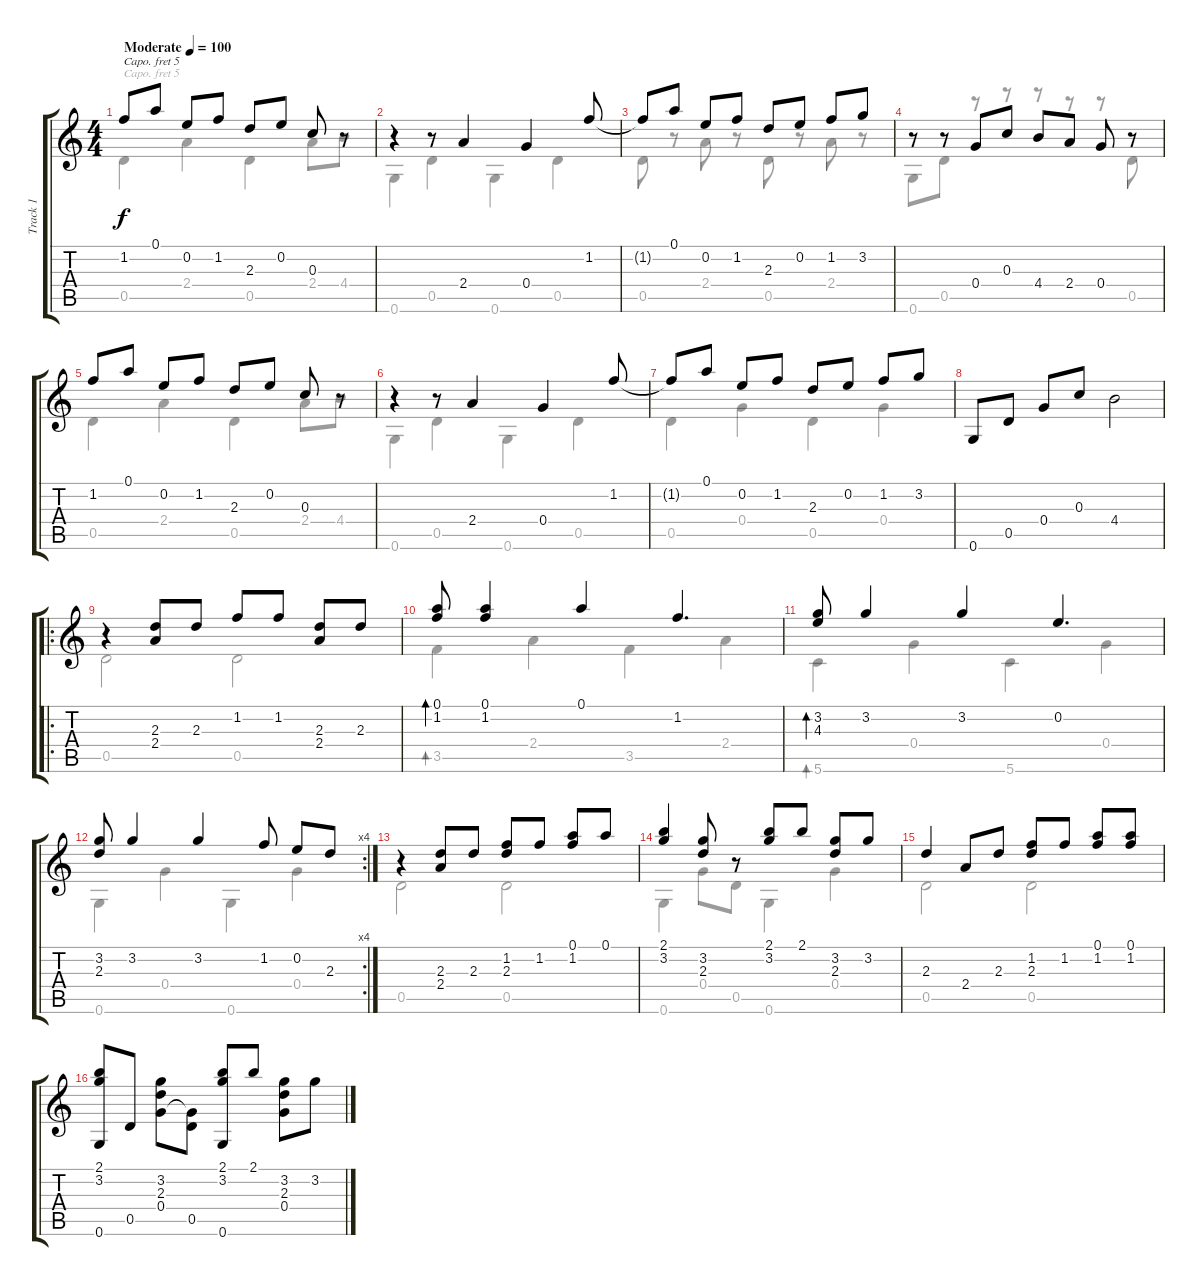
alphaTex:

\track ("Track 1" "Track 1") {instrument acousticguitarnylon}
\staff {score tabs}
\capo 5
\tuning (E4 B3 G3 D3 A2 D2) {hide}
\voice
\ts (4 4)
\tempo (100 "Moderate")
\clef g2
\ks c
1.2.8{dy f instrument acousticguitarnylon} 0.1.8 0.2.8 1.2.8 2.3.8 0.2.8 0.3.8 r.8 |
r.4 r.8 2.4.4 0.4.4 1.2.8 |
1.2{t}.8 0.1.8 0.2.8 1.2.8 2.3.8 0.2.8 1.2.8 3.2.8 |
r.8 r.8 0.4.8 0.3.8 4.4.8 2.4.8 0.4.8 r.8 |
1.2.8 0.1.8 0.2.8 1.2.8 2.3.8 0.2.8 0.3.8 r.8 |
r.4 r.8 2.4.4 0.4.4 1.2.8 |
1.2{t}.8 0.1.8 0.2.8 1.2.8 2.3.8 0.2.8 1.2.8 3.2.8 |
0.6.8 0.5.8 0.4.8 0.3.8 4.4.2 |
\ro
r.4 (2.3 2.4).8 2.3.8 1.2.8 1.2.8 (2.3 2.4).8 2.3.8 |
(0.1 1.2).8{bd 120} (0.1 1.2).4 0.1.4 1.2.4{d} |
(3.2 4.3).8{bd 120} 3.2.4 3.2.4 0.2.4{d} |
\rc 4
(3.2 2.3).8 3.2.4 3.2.4 1.2.8 0.2.8 2.3.8 |
r.4 (2.3 2.4).8 2.3.8 (1.2 2.3).8 1.2.8 (0.1 1.2).8 0.1.8 |
(2.1 3.2).4 (3.2 2.3).8 r.8 (2.1 3.2).8 2.1.8 (3.2 2.3).8 3.2.8 |
2.3.4 2.4.8 2.3.8 (1.2 2.3).8 1.2.8 (0.1 1.2).8 (0.1 1.2).8 |
(2.1 3.2 0.6).8 0.5.8 (3.2 2.3 0.4).8 (0.4{t} 0.5).8 (2.1 3.2 0.6).8 2.1.8 (3.2 2.3 0.4).8 3.2.8
\voice
\clef g2
\ottava regular
\simile none
\ks c
0.5.4{dy f} 2.4.4 0.5.4 2.4.8 4.4.8 |
0.6.4 0.5.4 0.6.4 0.5.4 |
0.5.8 r.8 2.4.8 r.8 0.5.8 r.8 2.4.8 r.8 |
0.6.8 0.5.8 r.8 r.8 r.8 r.8 r.8 0.5.8 |
0.5.4 2.4.4 0.5.4 2.4.8 4.4.8 |
0.6.4 0.5.4 0.6.4 0.5.4 |
0.5.4 0.4.4 0.5.4 0.4.4 |
|
0.5.2 0.5.2 |
3.5.4{bd 120} 2.4.4 3.5.4 2.4.4 |
5.6.4{bd 120} 0.4.4 5.6.4 0.4.4 |
0.6.4 0.4.4 0.6.4 0.4.4 |
0.5.2 0.5.2 |
0.6.4 0.4.8 0.5.8 0.6.4 0.4.4 |
0.5.2 0.5.2 |
